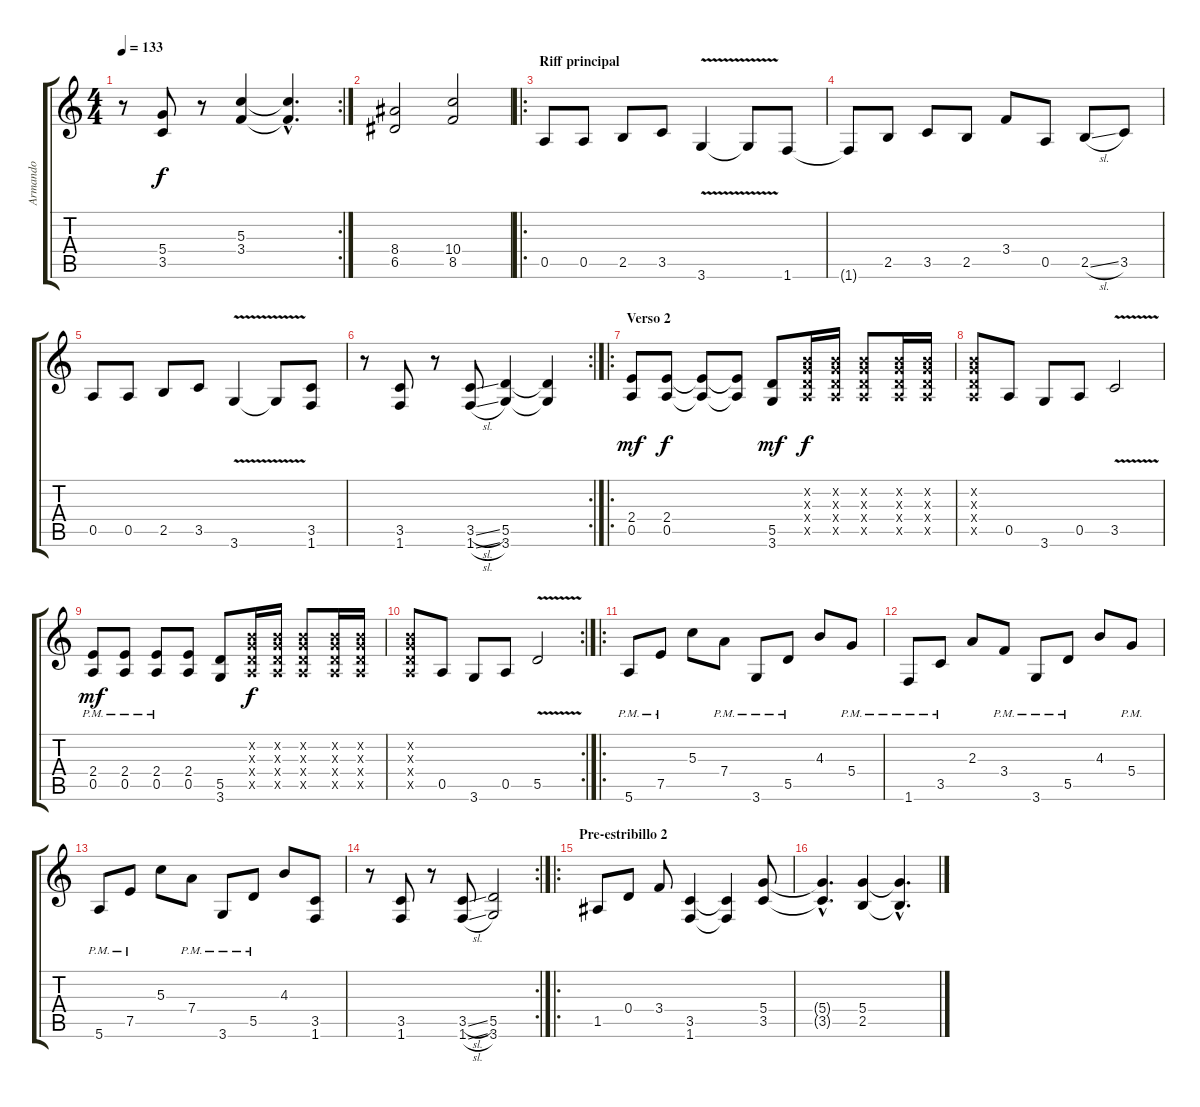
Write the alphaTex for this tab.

\track ("Armando" "Armando") {instrument distortionguitar}
\staff {score tabs}
\tuning (E4 B3 G3 D3 A2 E2) {hide}
\rc 2
\ts (4 4)
\tempo 133
\clef g2
\ks c
r.8{dy f} (5.4 3.5).8 r.8 (5.3 3.4).4 (5.3{hac t} 3.4{hac t}).4{d} |
(8.4 6.5).2 (10.4 8.5).2 |
\ro
\section ("" "Riff principal")
0.5.8 0.5.8 2.5.8 3.5.8 3.6{v}.4 3.6{t}.8 1.6.8 |
1.6{t}.8 2.5.8 3.5.8 2.5.8 3.4.8 0.5.8 2.5{sl}.8 3.5.8 |
0.5.8 0.5.8 2.5.8 3.5.8 3.6{v}.4 3.6{t}.8 (3.5 1.6).8 |
\rc 2
r.8 (3.5 1.6).8 r.8 (3.5{sl} 1.6{sl}).8 (5.5 3.6).4 (5.5{t} 3.6{t}).4 |
\ro
\section ("" "Verso 2")
(2.4 0.5).8{dy mf} (2.4 0.5).8{dy f} (2.4{t} 0.5{t}).8 (2.4{t} 0.5{t}).8 (5.5 3.6).8{dy mf} (0.2{x} 0.3{x} 0.4{x} 0.5{x}).16{dy f} (0.2{x} 0.3{x} 0.4{x} 0.5{x}).16 (0.2{x} 0.3{x} 0.4{x} 0.5{x}).8 (0.2{x} 0.3{x} 0.4{x} 0.5{x}).16 (0.2{x} 0.3{x} 0.4{x} 0.5{x}).16 |
(0.2{x} 0.3{x} 0.4{x} 0.5{x}).8 0.5.8 3.6.8 0.5.8 3.5{v}.2 |
(2.4{pm} 0.5{pm}).8{dy mf} (2.4{pm} 0.5{pm}).8 (2.4{pm} 0.5{pm}).8 (2.4 0.5).8 (5.5 3.6).8 (0.2{x} 0.3{x} 0.4{x} 0.5{x}).16{dy f} (0.2{x} 0.3{x} 0.4{x} 0.5{x}).16 (0.2{x} 0.3{x} 0.4{x} 0.5{x}).8 (0.2{x} 0.3{x} 0.4{x} 0.5{x}).16 (0.2{x} 0.3{x} 0.4{x} 0.5{x}).16 |
\rc 2
(0.2{x} 0.3{x} 0.4{x} 0.5{x}).8 0.5.8 3.6.8 0.5.8 5.5{v}.2 |
\ro
5.6{pm}.8 7.5{pm}.8 5.3.8 7.4{pm}.8 3.6{pm}.8 5.5{pm}.8 4.3.8 5.4{pm}.8 |
1.6{pm}.8 3.5{pm}.8 2.3.8 3.4{pm}.8 3.6{pm}.8 5.5{pm}.8 4.3.8 5.4{pm}.8 |
5.6{pm}.8 7.5{pm}.8 5.3.8 7.4{pm}.8 3.6{pm}.8 5.5{pm}.8 4.3.8 (3.5 1.6).8 |
\rc 2
r.8 (3.5 1.6).8 r.8 (3.5{sl} 1.6{sl}).8 (5.5 3.6).2 |
\ro
\section ("" "Pre-estribillo 2")
1.5.8 0.4.8 3.4.8 (3.5 1.6).4 (3.5{t} 1.6{t}).4 (5.4 3.5).8 |
(5.4{hac t} 3.5{hac t}).4{d} (5.4 2.5).4 (5.4{hac t} 2.5{hac t}).4{d}
